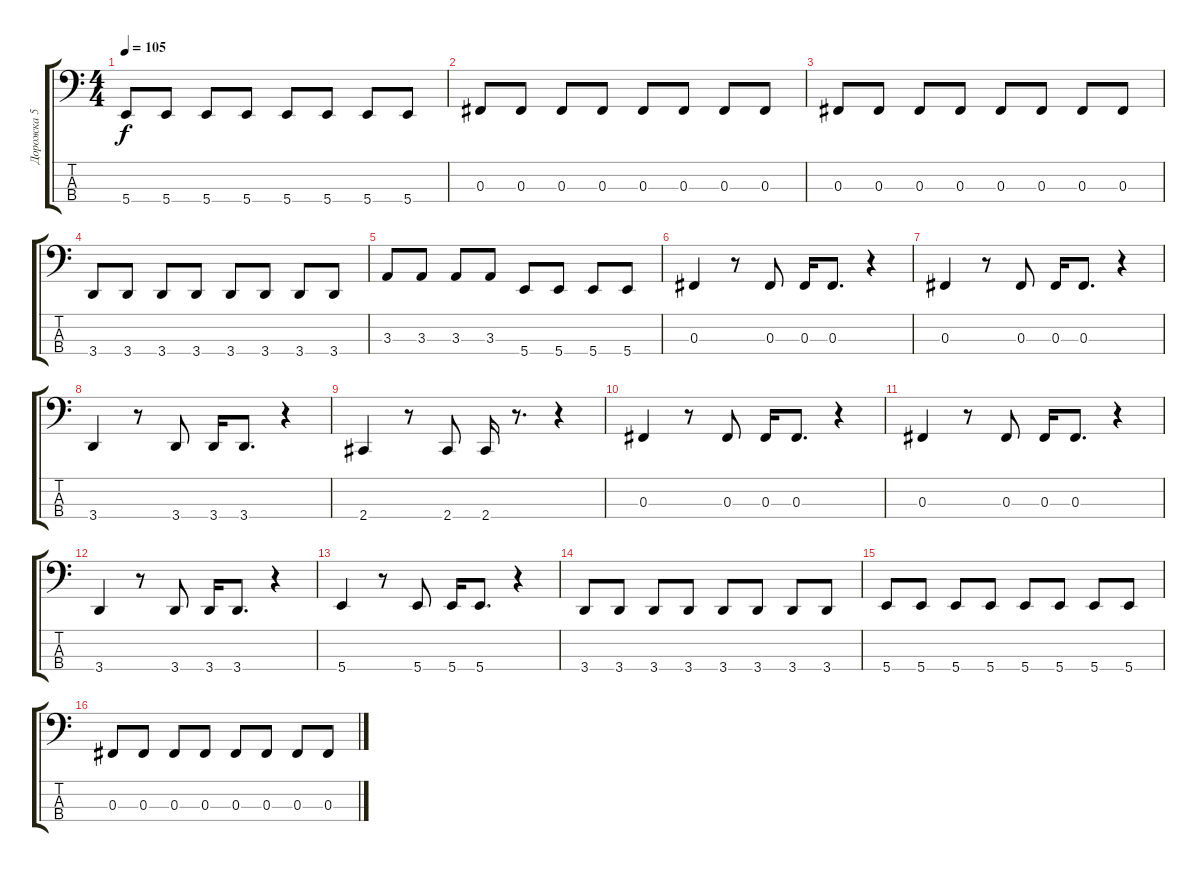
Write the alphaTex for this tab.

\track ("Дорожка 5" "Дорожка 5") {instrument electricbasspick}
\staff {score tabs}
\tuning (E2 B1 Gb1 B0) {hide}
\ts (4 4)
\tempo 105
\clef f4
\ks c
5.4.8{dy f} 5.4.8 5.4.8 5.4.8 5.4.8 5.4.8 5.4.8 5.4.8 |
0.3.8 0.3.8 0.3.8 0.3.8 0.3.8 0.3.8 0.3.8 0.3.8 |
0.3.8 0.3.8 0.3.8 0.3.8 0.3.8 0.3.8 0.3.8 0.3.8 |
3.4.8 3.4.8 3.4.8 3.4.8 3.4.8 3.4.8 3.4.8 3.4.8 |
3.3.8 3.3.8 3.3.8 3.3.8 5.4.8 5.4.8 5.4.8 5.4.8 |
0.3.4 r.8 0.3.8 0.3.16 0.3.8{d} r.4 |
0.3.4 r.8 0.3.8 0.3.16 0.3.8{d} r.4 |
3.4.4 r.8 3.4.8 3.4.16 3.4.8{d} r.4 |
2.4.4 r.8 2.4.8 2.4.16 r.8{d} r.4 |
0.3.4 r.8 0.3.8 0.3.16 0.3.8{d} r.4 |
0.3.4 r.8 0.3.8 0.3.16 0.3.8{d} r.4 |
3.4.4 r.8 3.4.8 3.4.16 3.4.8{d} r.4 |
5.4.4 r.8 5.4.8 5.4.16 5.4.8{d} r.4 |
3.4.8 3.4.8 3.4.8 3.4.8 3.4.8 3.4.8 3.4.8 3.4.8 |
5.4.8 5.4.8 5.4.8 5.4.8 5.4.8 5.4.8 5.4.8 5.4.8 |
0.3.8 0.3.8 0.3.8 0.3.8 0.3.8 0.3.8 0.3.8 0.3.8
